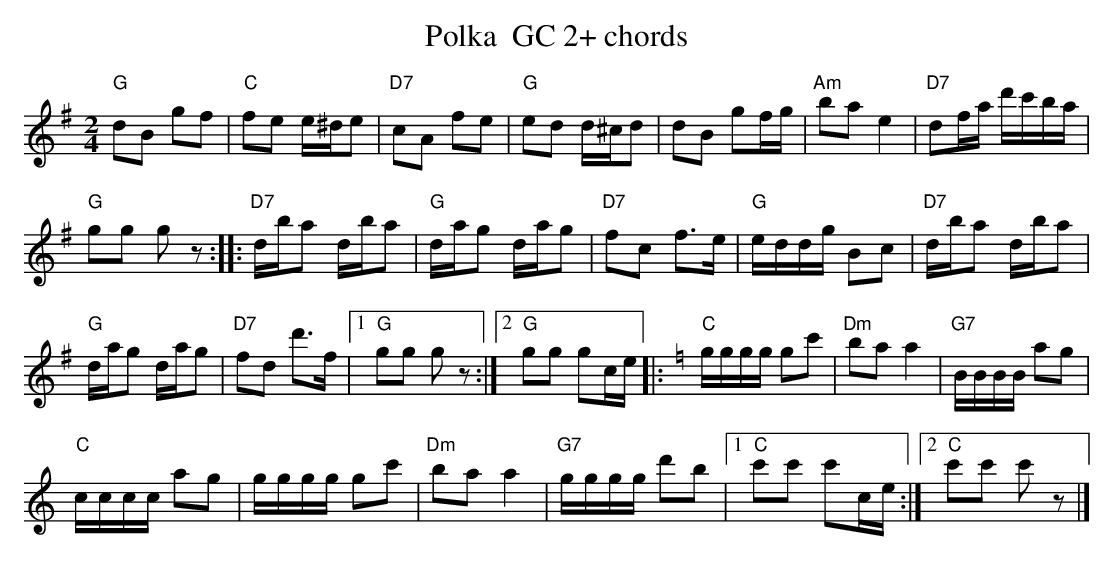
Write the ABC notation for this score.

X:1
T:Polka  GC 2+ chords
M:2/4
L:1/16
K:Gmaj%%MIDI gchordon
"G"d2B2 g2f2 | "C"f2e2 e^de2 | "D7"c2A2 f2e2 | "G"e2d2 d^cd2 | d2B2 g2fg | "Am"b2a2e4 | "D7"d2fa d'c'ba |
"G"g2g2 g2z2 :: "D7"dba2 dba2 | "G"dag2 dag2 | "D7"f2c2 f3e | "G"eddg B2c2 | "D7"dba2 dba2 |
"G"dag2 dag2 | "D7"f2d2 d'3f |1 "G"g2g2 g2z2 :|2 "G"g2g2 g2ce |: [K:Cmaj] "C"gggg g2c'2 | "Dm"b2a2a4 | "G7"BBBB a2g2 |
"C"cccc a2g2 | gggg g2c'2 | "Dm"b2a2a4 | "G7"gggg d'2b2 |1 "C"c'2c'2 c'2ce :|2 "C"c'2c'2 c'2z2 |]
